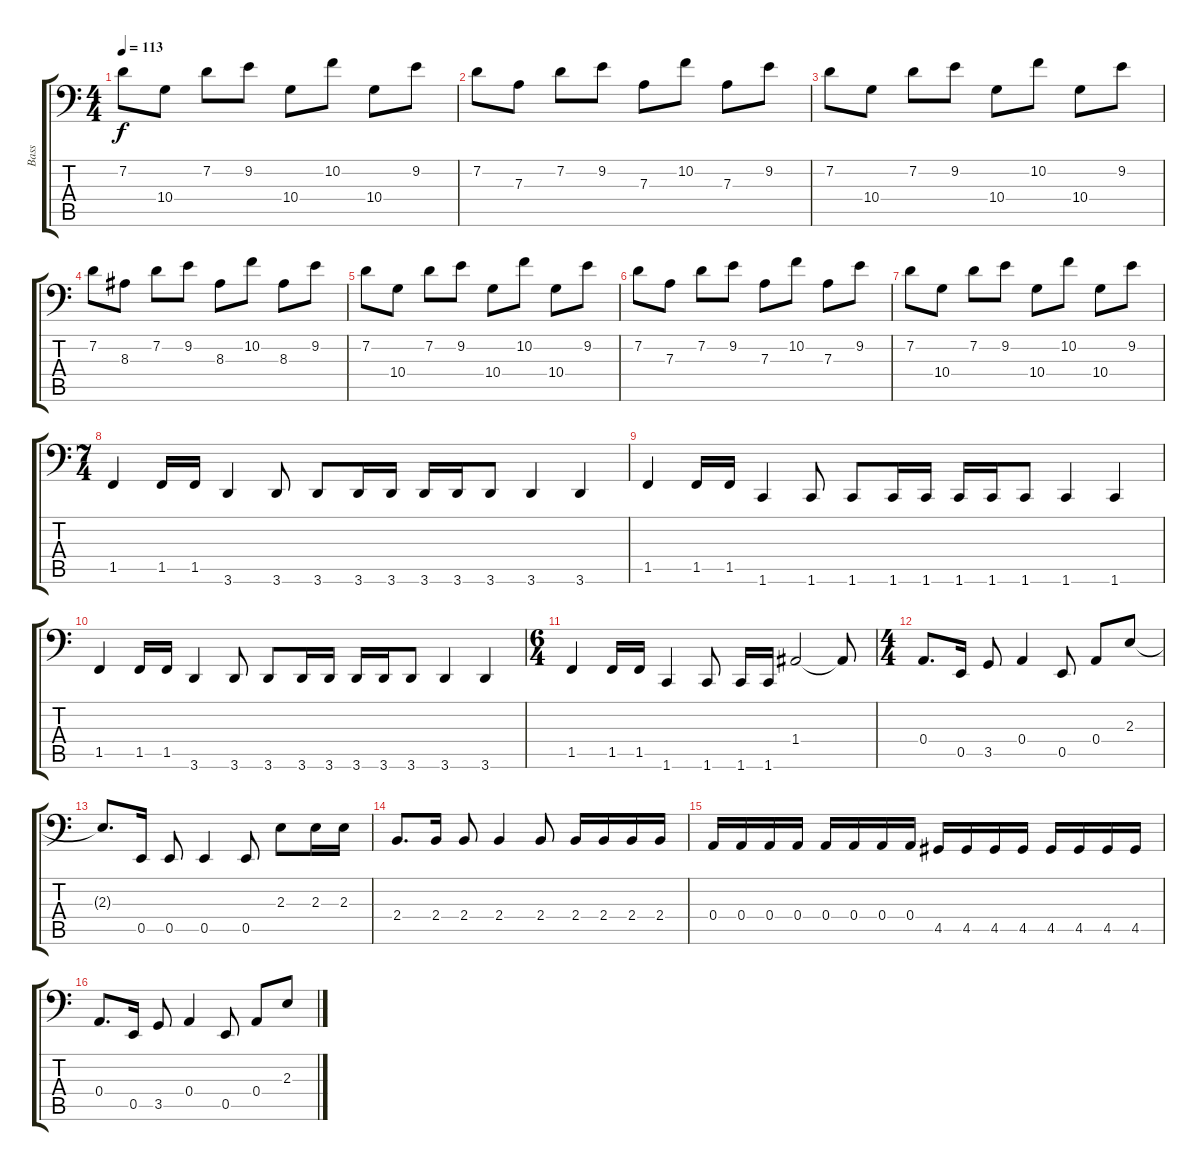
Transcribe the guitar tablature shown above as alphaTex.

\track ("Bass" "Bass") {instrument electricbassfinger}
\staff {score tabs}
\tuning (C3 G2 D2 A1 E1 B0) {hide}
\ts (4 4)
\tempo 113
\clef f4
\ks c
7.2.8{dy f} 10.4.8 7.2.8 9.2.8 10.4.8 10.2.8 10.4.8 9.2.8 |
7.2.8 7.3.8 7.2.8 9.2.8 7.3.8 10.2.8 7.3.8 9.2.8 |
7.2.8 10.4.8 7.2.8 9.2.8 10.4.8 10.2.8 10.4.8 9.2.8 |
7.2.8 8.3.8 7.2.8 9.2.8 8.3.8 10.2.8 8.3.8 9.2.8 |
7.2.8 10.4.8 7.2.8 9.2.8 10.4.8 10.2.8 10.4.8 9.2.8 |
7.2.8 7.3.8 7.2.8 9.2.8 7.3.8 10.2.8 7.3.8 9.2.8 |
7.2.8 10.4.8 7.2.8 9.2.8 10.4.8 10.2.8 10.4.8 9.2.8 |
\ts (7 4)
1.5.4 1.5.16 1.5.16 3.6.4 3.6.8 3.6.8 3.6.16 3.6.16 3.6.16 3.6.16 3.6.8 3.6.4 3.6.4 |
1.5.4 1.5.16 1.5.16 1.6.4 1.6.8 1.6.8 1.6.16 1.6.16 1.6.16 1.6.16 1.6.8 1.6.4 1.6.4 |
1.5.4 1.5.16 1.5.16 3.6.4 3.6.8 3.6.8 3.6.16 3.6.16 3.6.16 3.6.16 3.6.8 3.6.4 3.6.4 |
\ts (6 4)
1.5.4 1.5.16 1.5.16 1.6.4 1.6.8 1.6.16 1.6.16 1.4.2 1.4{t}.8 |
\ts (4 4)
0.4.8{d volume 12} 0.5.16 3.5.8 0.4.4 0.5.8 0.4.8 2.3.8 |
2.3{t}.8{d} 0.5.16 0.5.8 0.5.4 0.5.8 2.3.8 2.3.16 2.3.16 |
2.4.8{d} 2.4.16 2.4.8 2.4.4 2.4.8 2.4.16 2.4.16 2.4.16 2.4.16 |
0.4.16 0.4.16 0.4.16 0.4.16 0.4.16 0.4.16 0.4.16 0.4.16 4.5.16 4.5.16 4.5.16 4.5.16 4.5.16 4.5.16 4.5.16 4.5.16 |
0.4.8{d} 0.5.16 3.5.8 0.4.4 0.5.8 0.4.8 2.3.8
